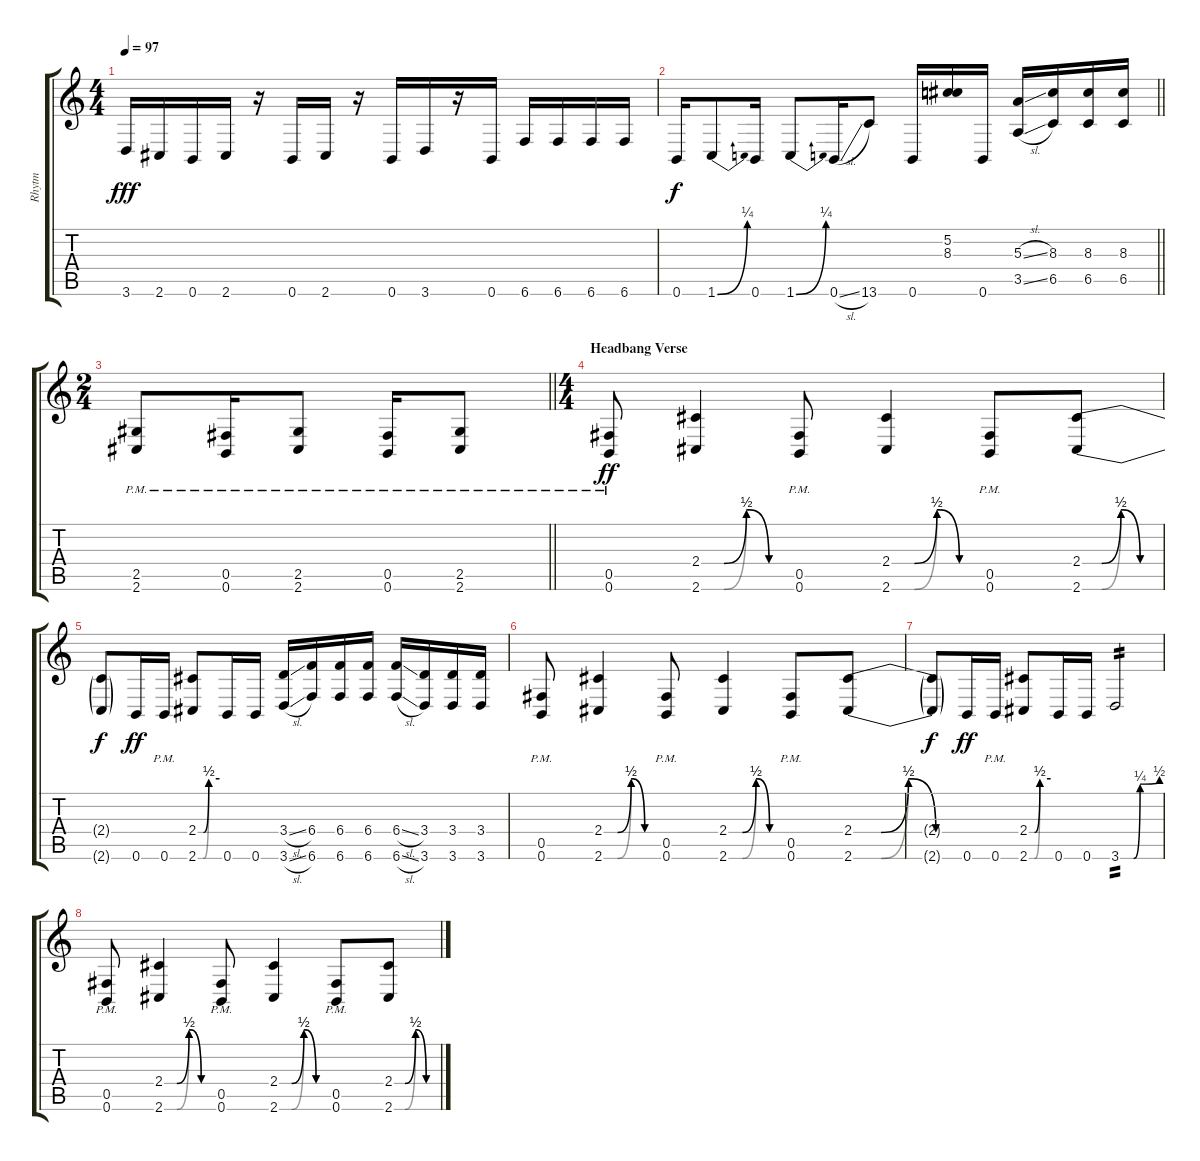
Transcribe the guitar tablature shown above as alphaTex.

\track ("Rhytm" "Rhytm") {instrument distortionguitar}
\staff {score tabs}
\tuning (Db4 Ab3 E3 B2 Gb2 B1) {hide}
\ts (4 4)
\tempo 97
\clef g2
\ks c
3.6.16{dy fff} 2.6.16 0.6.16 2.6.16 r.16 0.6.16 2.6.16 r.16 0.6.16 3.6.16 r.16 0.6.16 6.6.16 6.6.16 6.6.16 6.6.16 |
\barLineRight lightlight
0.6.16{dy f} 1.6{be (bend 0 0 60 1)}.8 0.6.16 1.6{be (bend 0 0 60 1)}.8 0.6{sl}.16 13.6.8 0.6.16 (5.2 8.3).16 0.6.16 (5.3{sl} 3.5{sl}).16 (8.3 6.5).16 (8.3 6.5).16 (8.3 6.5).16 |
\ts (2 4)
\barLineRight lightlight
(2.5{pm} 2.6{pm}).8 (0.5{pm} 0.6{pm}).16 (2.5{pm} 2.6{pm}).8 (0.5{pm} 0.6{pm}).16 (2.5{pm} 2.6{pm}).8 |
\ts (4 4)
\section ("" "Headbang Verse")
(0.5 0.6{pm}).8{dy ff} (2.4{be (custom 0 0 15 0 30 2 45 0 60 0)} 2.6{be (custom 0 0 10 0 15 0 30 2 45 0 60 0)}).4 (0.5 0.6{pm}).8 (2.4{be (custom 0 0 15 0 30 2 45 0 60 0)} 2.6{be (custom 0 0 10 0 15 0 30 2 45 0 60 0)}).4 (0.5 0.6{pm}).8 (2.4{be (custom 0 0 15 0 30 2 45 0 60 0)} 2.6{be (custom 0 0 10 0 15 0 30 2 45 0 60 0)}).8 |
(2.4{t} 2.6{t}).8{dy f} 0.6.16{dy ff} 0.6{pm}.16 (2.4{be (custom 0 0 15 0 30 2 60 2)} 2.6{be (custom 0 0 15 0 30 2 60 2)}).8 0.6.16 0.6.16 (3.4{sl} 3.6{sl}).16 (6.4 6.6).16 (6.4 6.6).16 (6.4 6.6).16 (6.4{sl} 6.6{sl}).16 (3.4 3.6).16 (3.4 3.6).16 (3.4 3.6).16 |
(0.5 0.6{pm}).8 (2.4{be (custom 0 0 15 0 30 2 45 0 60 0)} 2.6{be (custom 0 0 10 0 15 0 30 2 45 0 60 0)}).4 (0.5 0.6{pm}).8 (2.4{be (custom 0 0 15 0 30 2 45 0 60 0)} 2.6{be (custom 0 0 10 0 15 0 30 2 45 0 60 0)}).4 (0.5 0.6{pm}).8 (2.4{be (custom 0 0 15 0 30 2 45 0 60 0)} 2.6{be (custom 0 0 10 0 15 0 30 2 45 0 60 0)}).8 |
(2.4{t} 2.6{t}).8{dy f} 0.6.16{dy ff} 0.6{pm}.16 (2.4{be (custom 0 0 15 0 30 2 60 2)} 2.6{be (custom 0 0 15 0 30 2 60 2)}).8 0.6.16 0.6.16 3.6{be (custom 0 0 20 0 30 1 60 2)}.2{tp 2} |
(0.5 0.6{pm}).8 (2.4{be (custom 0 0 15 0 30 2 45 0 60 0)} 2.6{be (custom 0 0 10 0 15 0 30 2 45 0 60 0)}).4 (0.5 0.6{pm}).8 (2.4{be (custom 0 0 15 0 30 2 45 0 60 0)} 2.6{be (custom 0 0 10 0 15 0 30 2 45 0 60 0)}).4 (0.5 0.6{pm}).8 (2.4{be (custom 0 0 15 0 30 2 45 0 60 0)} 2.6{be (custom 0 0 10 0 15 0 30 2 45 0 60 0)}).8
